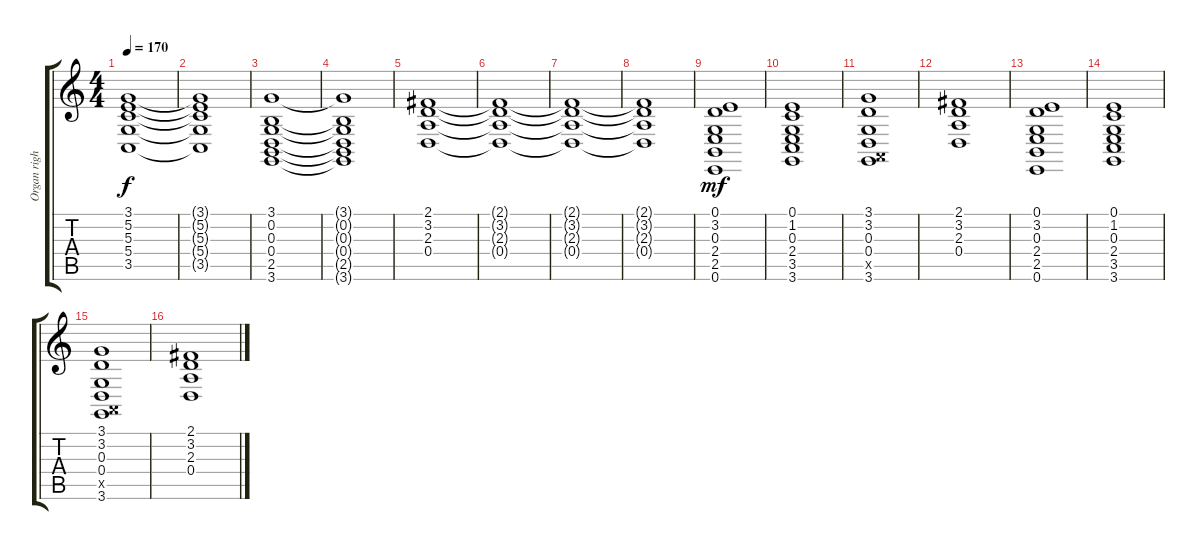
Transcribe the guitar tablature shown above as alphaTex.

\track ("Organ right hand" "Organ righ") {instrument churchorgan}
\staff {score tabs}
\tuning (E4 B3 G3 D3 A2 E2) {hide}
\ts (4 4)
\tempo 170
\clef g2
\ks c
(3.1 5.2 5.3 5.4 3.5).1{dy f} |
(3.1{t} 5.2{t} 5.3{t} 5.4{t} 3.5{t}).1 |
(3.1 0.2 0.3 0.4 2.5 3.6).1 |
(3.1{t} 0.2{t} 0.3{t} 0.4{t} 2.5{t} 3.6{t}).1 |
(2.1 3.2 2.3 0.4).1 |
(2.1{t} 3.2{t} 2.3{t} 0.4{t}).1 |
(2.1{t} 3.2{t} 2.3{t} 0.4{t}).1 |
(2.1{t} 3.2{t} 2.3{t} 0.4{t}).1 |
(0.1 3.2 0.3 2.4 2.5 0.6).1{dy mf} |
(0.1 1.2 0.3 2.4 3.5 3.6).1 |
(3.1 3.2 0.3 0.4 0.5{x} 3.6).1 |
(2.1 3.2 2.3 0.4).1 |
(0.1 3.2 0.3 2.4 2.5 0.6).1 |
(0.1 1.2 0.3 2.4 3.5 3.6).1 |
(3.1 3.2 0.3 0.4 0.5{x} 3.6).1 |
(2.1 3.2 2.3 0.4).1
